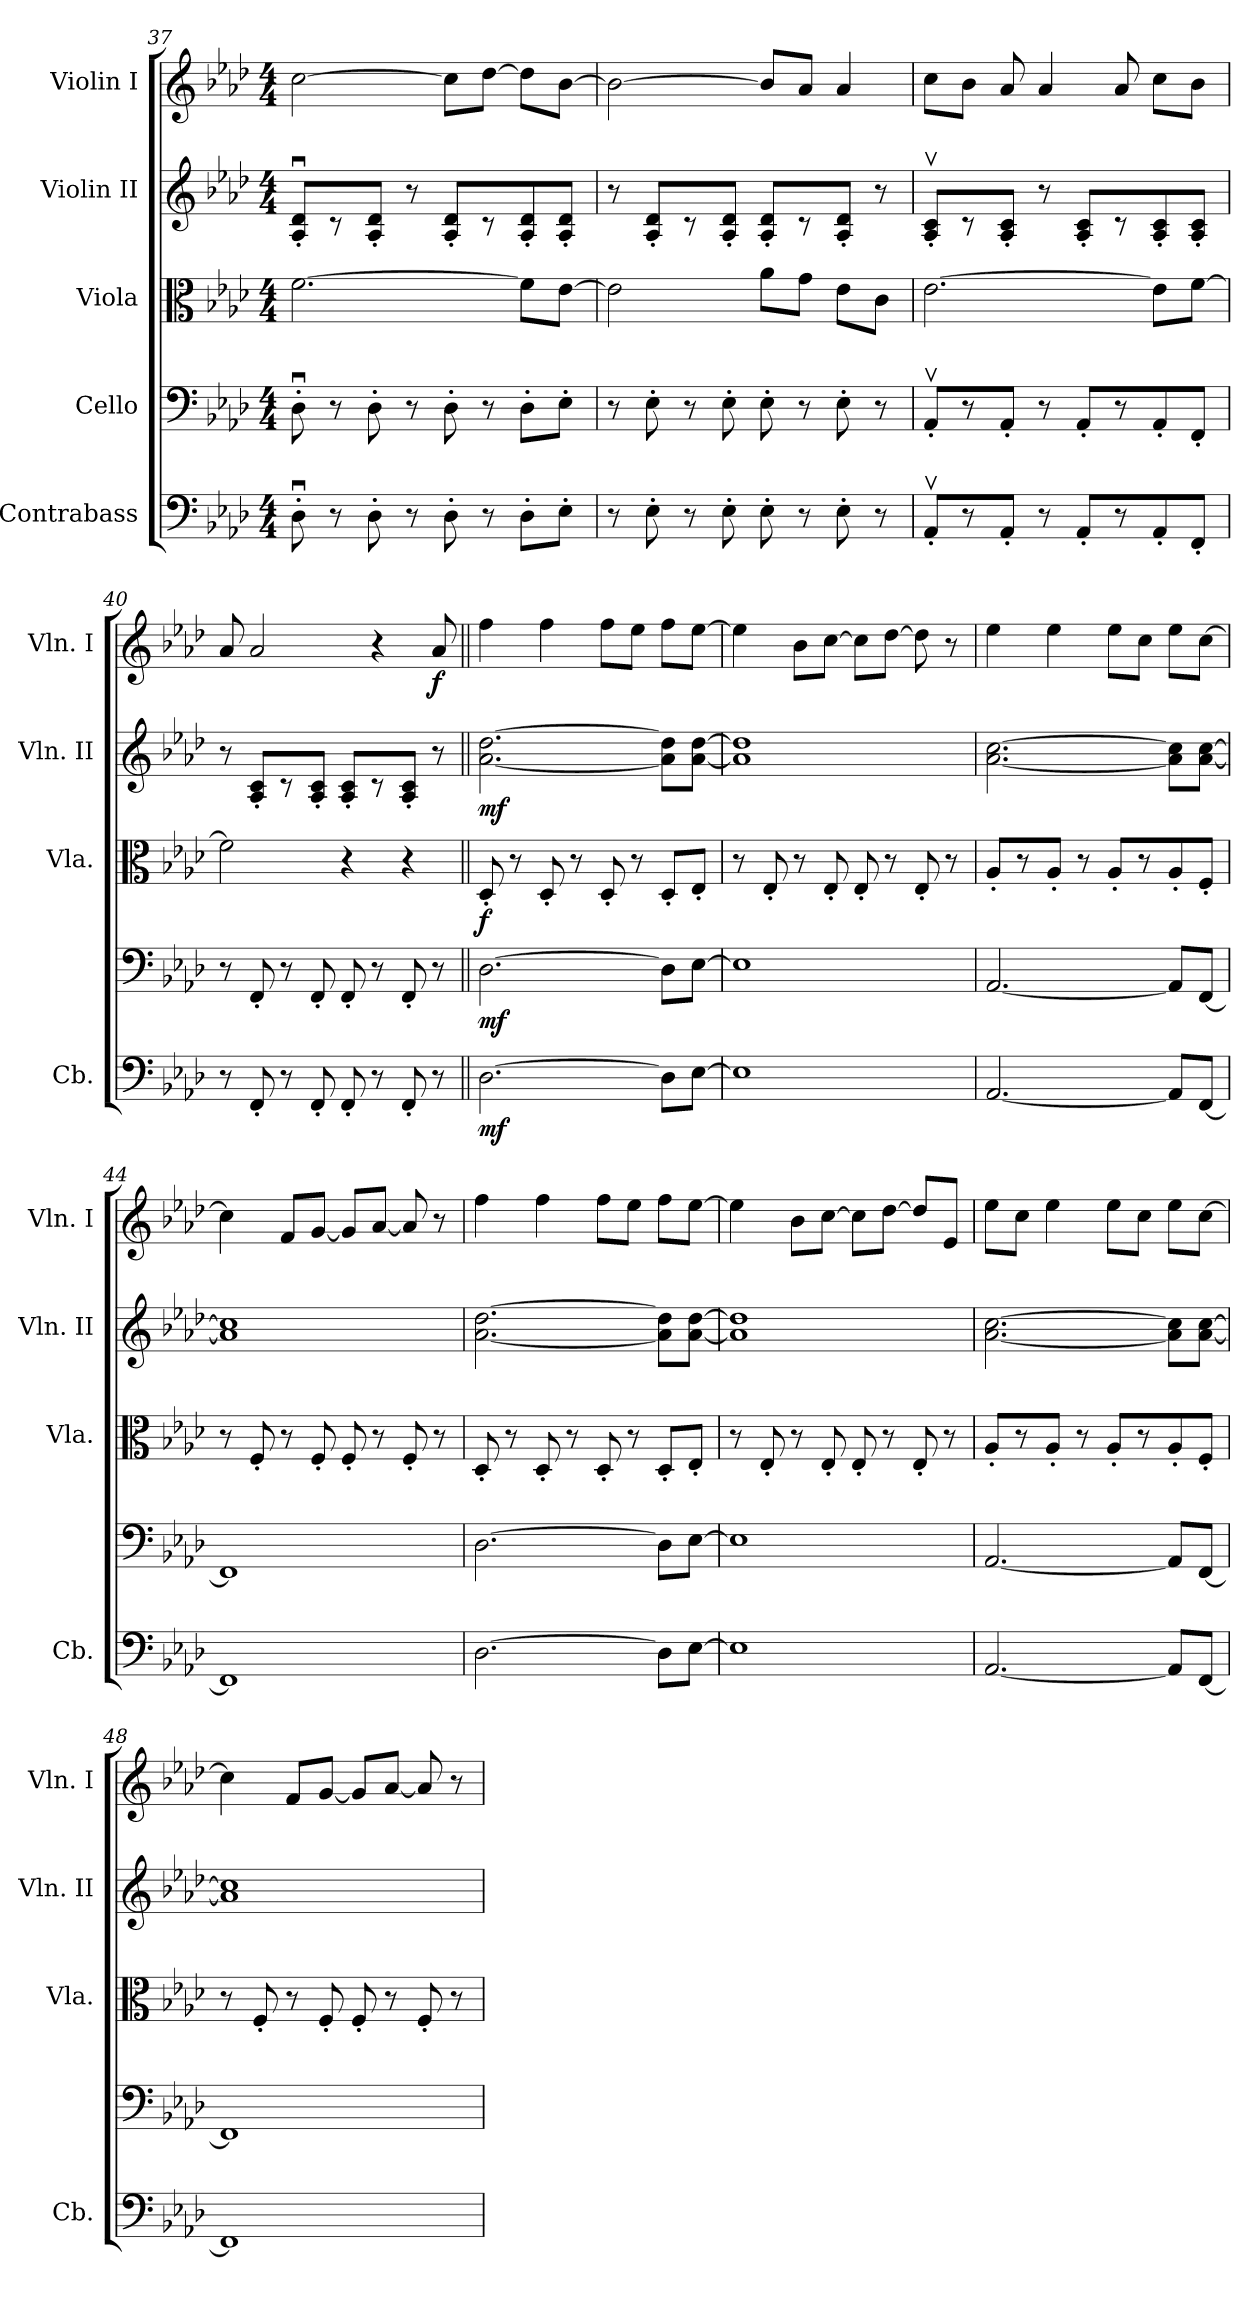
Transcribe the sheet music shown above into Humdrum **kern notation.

**kern	**dynam	**kern	**dynam	**kern	**dynam	**kern	**dynam	**kern	**dynam
*part5	*part5	*part4	*part4	*part3	*part3	*part2	*part2	*part1	*part1
*staff5	*staff5	*staff4	*staff4	*staff3	*staff3	*staff2	*staff2	*staff1	*staff1
*I"Contrabass	*	*I"Cello	*	*I"Viola	*	*I"Violin II	*	*I"Violin I	*
*I'Cb.	*	*	*	*I'Vla.	*	*I'Vln. II	*	*I'Vln. I	*
!!LO:LB:g=z
*clefF4	*	*clefF4	*	*clefC3	*	*clefG2	*	*clefG2	*
*ITrd7c12	*	*	*	*	*	*	*	*	*
*k[b-e-a-d-]	*	*k[b-e-a-d-]	*	*k[b-e-a-d-]	*	*k[b-e-a-d-]	*	*k[b-e-a-d-]	*
*A-:	*	*A-:	*	*A-:	*	*A-:	*	*A-:	*
*M4/4	*	*M4/4	*	*M4/4	*	*M4/4	*	*M4/4	*
=37	=37	=37	=37	=37	=37	=37	=37	=37	=37
8DD-u>'>\	.	8D-u>'>\	.	[2.f\	.	8A-/u>'< 8d-/u>'<L	.	[2cc\	.
8r	.	8r	.	.	.	8r	.	.	.
8DD-'>\	.	8D-'>\	.	.	.	8A-/'< 8d-/'<J	.	.	.
8r	.	8r	.	.	.	8r	.	.	.
8DD-'>\	.	8D-'>\	.	.	.	8A-/'< 8d-/'<L	.	8cc\L]	.
8r	.	8r	.	.	.	8r	.	[8dd-\J	.
8DD-'>\L	.	8D-'>\L	.	8f\L]	.	8A-/'< 8d-/'<	.	8dd-\L]	.
8EE-'>\J	.	8E-'>\J	.	[8e-\J	.	8A-/'< 8d-/'<J	.	[8b-\J	.
=38	=38	=38	=38	=38	=38	=38	=38	=38	=38
8r	.	8r	.	2e-\]	.	8r	.	2b-\_	.
8EE-'>\	.	8E-'>\	.	.	.	8A-/'< 8d-/'<L	.	.	.
8r	.	8r	.	.	.	8r	.	.	.
8EE-'>\	.	8E-'>\	.	.	.	8A-/'< 8d-/'<J	.	.	.
8EE-'>\	.	8E-'>\	.	8a-\L	.	8A-/'< 8d-/'<L	.	8b-/L]	.
8r	.	8r	.	8g\J	.	8r	.	8a-/J	.
8EE-'>\	.	8E-'>\	.	8e-\L	.	8A-/'< 8d-/'<J	.	4a-/	.
8r	.	8r	.	8c\J	.	8r	.	.	.
=39	=39	=39	=39	=39	=39	=39	=39	=39	=39
8AAA-v>'</L	.	8AA-v>'</L	.	[2.e-\	.	8A-/v>'< 8c/v>'<L	.	8cc\L	.
8r	.	8r	.	.	.	8r	.	8b-\J	.
8AAA-'</J	.	8AA-'</J	.	.	.	8A-/'< 8c/'<J	.	8a-/	.
8r	.	8r	.	.	.	8r	.	4a-/	.
8AAA-'</L	.	8AA-'</L	.	.	.	8A-/'< 8c/'<L	.	.	.
8r	.	8r	.	.	.	8r	.	8a-/	.
8AAA-'</	.	8AA-'</	.	8e-\L]	.	8A-/'< 8c/'<	.	8cc\L	.
8FFF'</J	.	8FF'</J	.	[8f\J	.	8A-/'< 8c/'<J	.	8b-\J	.
=40	=40	=40	=40	=40	=40	=40	=40	=40	=40
8r	.	8r	.	2f\]	.	8r	.	8a-/	.
8FFF'</	.	8FF'</	.	.	.	8A-/'< 8c/'<L	.	2a-/	.
8r	.	8r	.	.	.	8r	.	.	.
8FFF'</	.	8FF'</	.	.	.	8A-/'< 8c/'<J	.	.	.
8FFF'</	.	8FF'</	.	4r	.	8A-/'< 8c/'<L	.	.	.
8r	.	8r	.	.	.	8r	.	4r	.
8FFF'</	.	8FF'</	.	4r	.	8A-/'< 8c/'<J	.	.	.
!	!	!	!	!	!	!	!	!	!LO:DY:b
8r	.	8r	.	.	.	8r	.	8a-/	f
!!LO:PB:g=z
=41||	=41||	=41||	=41||	=41||	=41||	=41||	=41||	=41||	=41||
!	!LO:DY:b	!	!LO:DY:b	!	!LO:DY:b	!	!LO:DY:b	!	!
[2.DD-\	mf	[2.D-\	mf	8D-'</	f	[2.a-\ [2.dd-\	mf	4ff\	.
.	.	.	.	8r	.	.	.	.	.
.	.	.	.	8D-'</	.	.	.	4ff\	.
.	.	.	.	8r	.	.	.	.	.
.	.	.	.	8D-'</	.	.	.	8ff\L	.
.	.	.	.	8r	.	.	.	8ee-\J	.
8DD-\L]	.	8D-\L]	.	8D-'</L	.	8a-\] 8dd-\]L	.	8ff\L	.
[8EE-\J	.	[8E-\J	.	8E-'</J	.	[8a-\ [8dd-\J	.	[8ee-\J	.
=42	=42	=42	=42	=42	=42	=42	=42	=42	=42
1EE-]	.	1E-]	.	8r	.	1a-] 1dd-]	.	4ee-\]	.
.	.	.	.	8E-'</	.	.	.	.	.
.	.	.	.	8r	.	.	.	8b-\L	.
.	.	.	.	8E-'</	.	.	.	[8cc\J	.
.	.	.	.	8E-'</	.	.	.	8cc\L]	.
.	.	.	.	8r	.	.	.	[8dd-\J	.
.	.	.	.	8E-'</	.	.	.	8dd-\]	.
.	.	.	.	8r	.	.	.	8r	.
=43	=43	=43	=43	=43	=43	=43	=43	=43	=43
[2.AAA-/	.	[2.AA-/	.	8A-'</L	.	[2.a-\ [2.cc\	.	4ee-\	.
.	.	.	.	8r	.	.	.	.	.
.	.	.	.	8A-'</J	.	.	.	4ee-\	.
.	.	.	.	8r	.	.	.	.	.
.	.	.	.	8A-'</L	.	.	.	8ee-\L	.
.	.	.	.	8r	.	.	.	8cc\J	.
8AAA-/L]	.	8AA-/L]	.	8A-'</	.	8a-\] 8cc\]L	.	8ee-\L	.
[8FFF/J	.	[8FF/J	.	8F'</J	.	[8a-\ [8cc\J	.	[8cc\J	.
=44	=44	=44	=44	=44	=44	=44	=44	=44	=44
1FFF]	.	1FF]	.	8r	.	1a-] 1cc]	.	4cc\]	.
.	.	.	.	8F'</	.	.	.	.	.
.	.	.	.	8r	.	.	.	8f/L	.
.	.	.	.	8F'</	.	.	.	[8g/J	.
.	.	.	.	8F'</	.	.	.	8g/L]	.
.	.	.	.	8r	.	.	.	[8a-/J	.
.	.	.	.	8F'</	.	.	.	8a-/]	.
.	.	.	.	8r	.	.	.	8r	.
!!LO:LB:g=z
=45	=45	=45	=45	=45	=45	=45	=45	=45	=45
[2.DD-\	.	[2.D-\	.	8D-'</	.	[2.a-\ [2.dd-\	.	4ff\	.
.	.	.	.	8r	.	.	.	.	.
.	.	.	.	8D-'</	.	.	.	4ff\	.
.	.	.	.	8r	.	.	.	.	.
.	.	.	.	8D-'</	.	.	.	8ff\L	.
.	.	.	.	8r	.	.	.	8ee-\J	.
8DD-\L]	.	8D-\L]	.	8D-'</L	.	8a-\] 8dd-\]L	.	8ff\L	.
[8EE-\J	.	[8E-\J	.	8E-'</J	.	[8a-\ [8dd-\J	.	[8ee-\J	.
=46	=46	=46	=46	=46	=46	=46	=46	=46	=46
1EE-]	.	1E-]	.	8r	.	1a-] 1dd-]	.	4ee-\]	.
.	.	.	.	8E-'</	.	.	.	.	.
.	.	.	.	8r	.	.	.	8b-\L	.
.	.	.	.	8E-'</	.	.	.	[8cc\J	.
.	.	.	.	8E-'</	.	.	.	8cc\L]	.
.	.	.	.	8r	.	.	.	[8dd-\J	.
.	.	.	.	8E-'</	.	.	.	8dd-/L]	.
.	.	.	.	8r	.	.	.	8e-/J	.
=47	=47	=47	=47	=47	=47	=47	=47	=47	=47
[2.AAA-/	.	[2.AA-/	.	8A-'</L	.	[2.a-\ [2.cc\	.	8ee-\L	.
.	.	.	.	8r	.	.	.	8cc\J	.
.	.	.	.	8A-'</J	.	.	.	4ee-\	.
.	.	.	.	8r	.	.	.	.	.
.	.	.	.	8A-'</L	.	.	.	8ee-\L	.
.	.	.	.	8r	.	.	.	8cc\J	.
8AAA-/L]	.	8AA-/L]	.	8A-'</	.	8a-\] 8cc\]L	.	8ee-\L	.
[8FFF/J	.	[8FF/J	.	8F'</J	.	[8a-\ [8cc\J	.	[8cc\J	.
=48	=48	=48	=48	=48	=48	=48	=48	=48	=48
1FFF]	.	1FF]	.	8r	.	1a-] 1cc]	.	4cc\]	.
.	.	.	.	8F'</	.	.	.	.	.
.	.	.	.	8r	.	.	.	8f/L	.
.	.	.	.	8F'</	.	.	.	[8g/J	.
.	.	.	.	8F'</	.	.	.	8g/L]	.
.	.	.	.	8r	.	.	.	[8a-/J	.
.	.	.	.	8F'</	.	.	.	8a-/]	.
.	.	.	.	8r	.	.	.	8r	.
=	=	=	=	=	=	=	=	=	=
*-	*-	*-	*-	*-	*-	*-	*-	*-	*-
